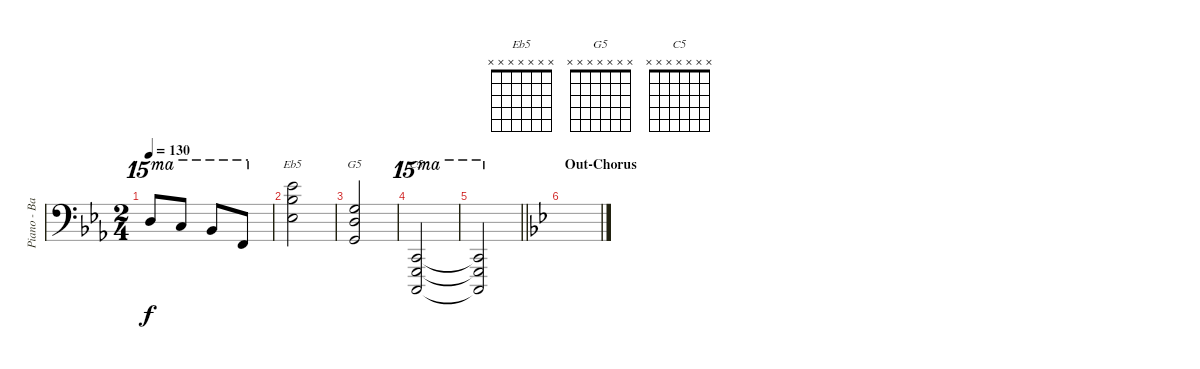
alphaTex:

\track ("Piano - Bass" "Piano - Ba") {instrument acousticgrandpiano}
\staff {score}
\tuning (C3 G2 E2 C2 G1 E1 C1) {hide}
\chord ("Eb5" x x x x x x x)
\chord ("G5" x x x x x x x)
\chord ("C5" x x x x x x x)
\ts (2 4)
\tempo 130
\clef f4
\ks cminor
26.1.8{ot 15ma dy f} 24.1.8{ot 15ma} 22.1.8{ot 15ma} 17.1.8{ot 15ma} |
(15.1 15.2 11.3).2{ch "Eb5"} |
(2.1 0.2 15.3).2{ch "G5"} |
(7.1 5.2 20.3).2{ch "C5" ot 15ma} |
\barLineRight lightlight
(7.1{t} 5.2{t} 20.3{t}).2{ot 15ma} |
\section ("" "Out-Chorus")
\ks gminor
